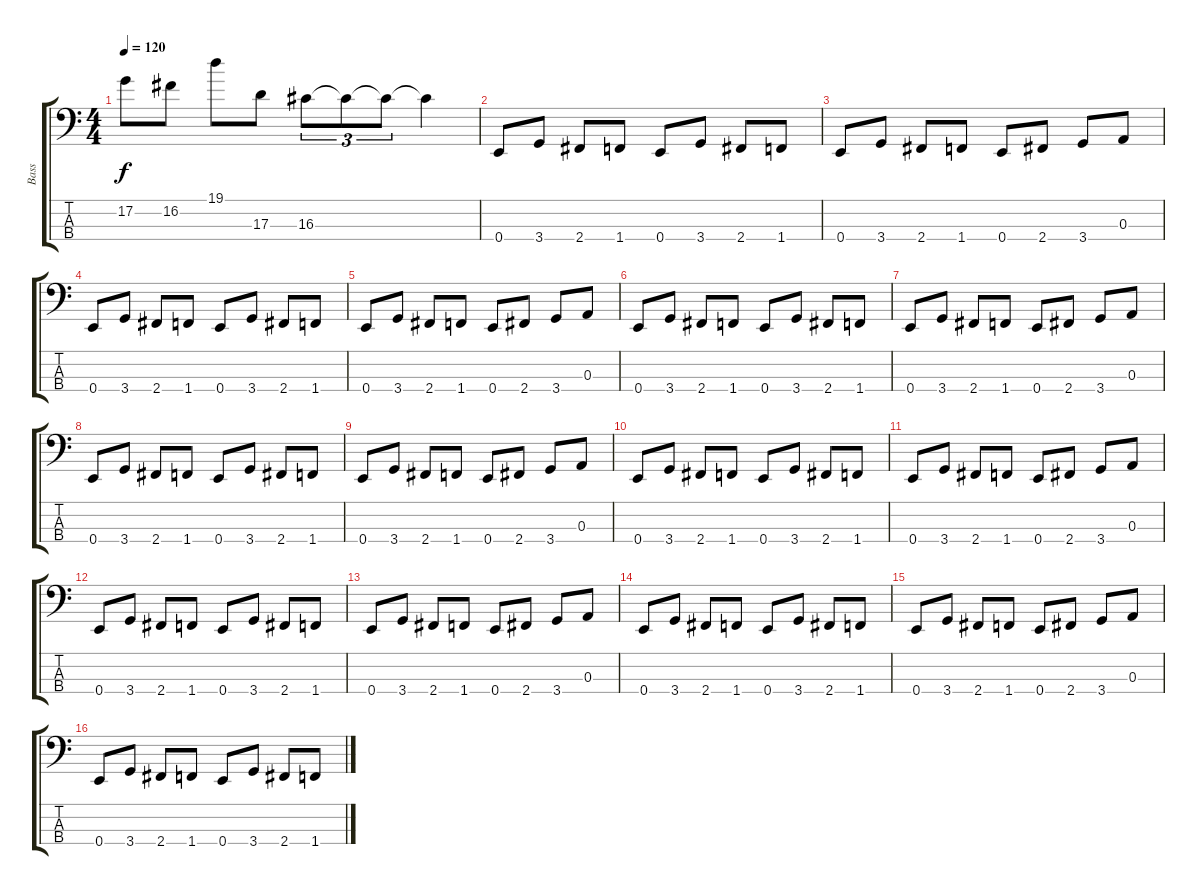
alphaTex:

\track ("Bass" "Bass") {instrument electricbassfinger}
\staff {score tabs}
\tuning (G2 D2 A1 E1) {hide}
\ts (4 4)
\tempo 120
\clef f4
\ks c
17.2.8{dy f} 16.2.8 19.1.8 17.3.8 16.3.8{tu (3 2)} 16.3{t}.8{tu (3 2)} 16.3{t}.8{tu (3 2)} 16.3{t}.4 |
0.4.8{instrument electricbassfinger} 3.4.8 2.4.8 1.4.8 0.4.8 3.4.8 2.4.8 1.4.8 |
0.4.8 3.4.8 2.4.8 1.4.8 0.4.8 2.4.8 3.4.8 0.3.8 |
0.4.8 3.4.8 2.4.8 1.4.8 0.4.8 3.4.8 2.4.8 1.4.8 |
0.4.8 3.4.8 2.4.8 1.4.8 0.4.8 2.4.8 3.4.8 0.3.8 |
0.4.8 3.4.8 2.4.8 1.4.8 0.4.8 3.4.8 2.4.8 1.4.8 |
0.4.8 3.4.8 2.4.8 1.4.8 0.4.8 2.4.8 3.4.8 0.3.8 |
0.4.8 3.4.8 2.4.8 1.4.8 0.4.8 3.4.8 2.4.8 1.4.8 |
0.4.8 3.4.8 2.4.8 1.4.8 0.4.8 2.4.8 3.4.8 0.3.8 |
0.4.8 3.4.8 2.4.8 1.4.8 0.4.8 3.4.8 2.4.8 1.4.8 |
0.4.8 3.4.8 2.4.8 1.4.8 0.4.8 2.4.8 3.4.8 0.3.8 |
0.4.8 3.4.8 2.4.8 1.4.8 0.4.8 3.4.8 2.4.8 1.4.8 |
0.4.8 3.4.8 2.4.8 1.4.8 0.4.8 2.4.8 3.4.8 0.3.8 |
0.4.8 3.4.8 2.4.8 1.4.8 0.4.8 3.4.8 2.4.8 1.4.8 |
0.4.8 3.4.8 2.4.8 1.4.8 0.4.8 2.4.8 3.4.8 0.3.8 |
0.4.8 3.4.8 2.4.8 1.4.8 0.4.8 3.4.8 2.4.8 1.4.8
